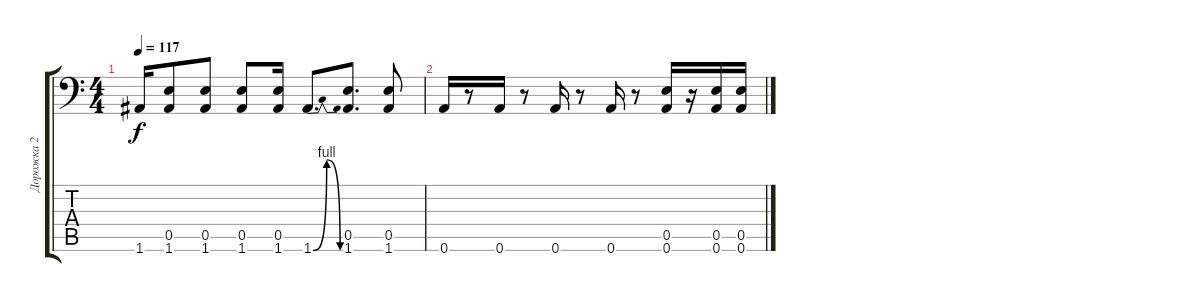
\track ("Дорожка 2" "Дорожка 2") {instrument distortionguitar}
\staff {score tabs}
\tuning (B3 Gb3 D3 A2 E2 A1) {hide}
\ts (4 4)
\tempo 117
\clef f4
\ks c
1.6.16{dy f} (0.5 1.6).8 (0.5 1.6).8 (0.5 1.6).8 (0.5 1.6).16 1.6{be (bendrelease 0 0 30 4 30 4 60 0)}.8{d} (0.5 1.6).8{d} (0.5 1.6).8 |
0.6.16 r.8 0.6.16 r.8 0.6.16 r.8 0.6.16 r.8 (0.5 0.6).16 r.16 (0.5 0.6).16 (0.5 0.6).16
